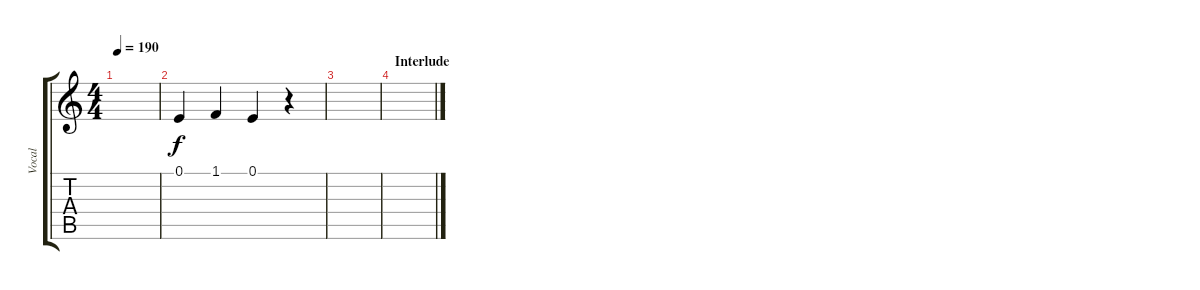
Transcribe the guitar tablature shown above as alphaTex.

\track ("Vocal" "Vocal") {instrument lead2sawtooth}
\staff {score tabs}
\tuning (E4 B3 G3 D3 A2 E2) {hide}
\ts (4 4)
\tempo 190
\clef g2
\ks c
|
0.1.4 1.1.4 0.1.4 r.4 |
|
\section ("" "Interlude")
